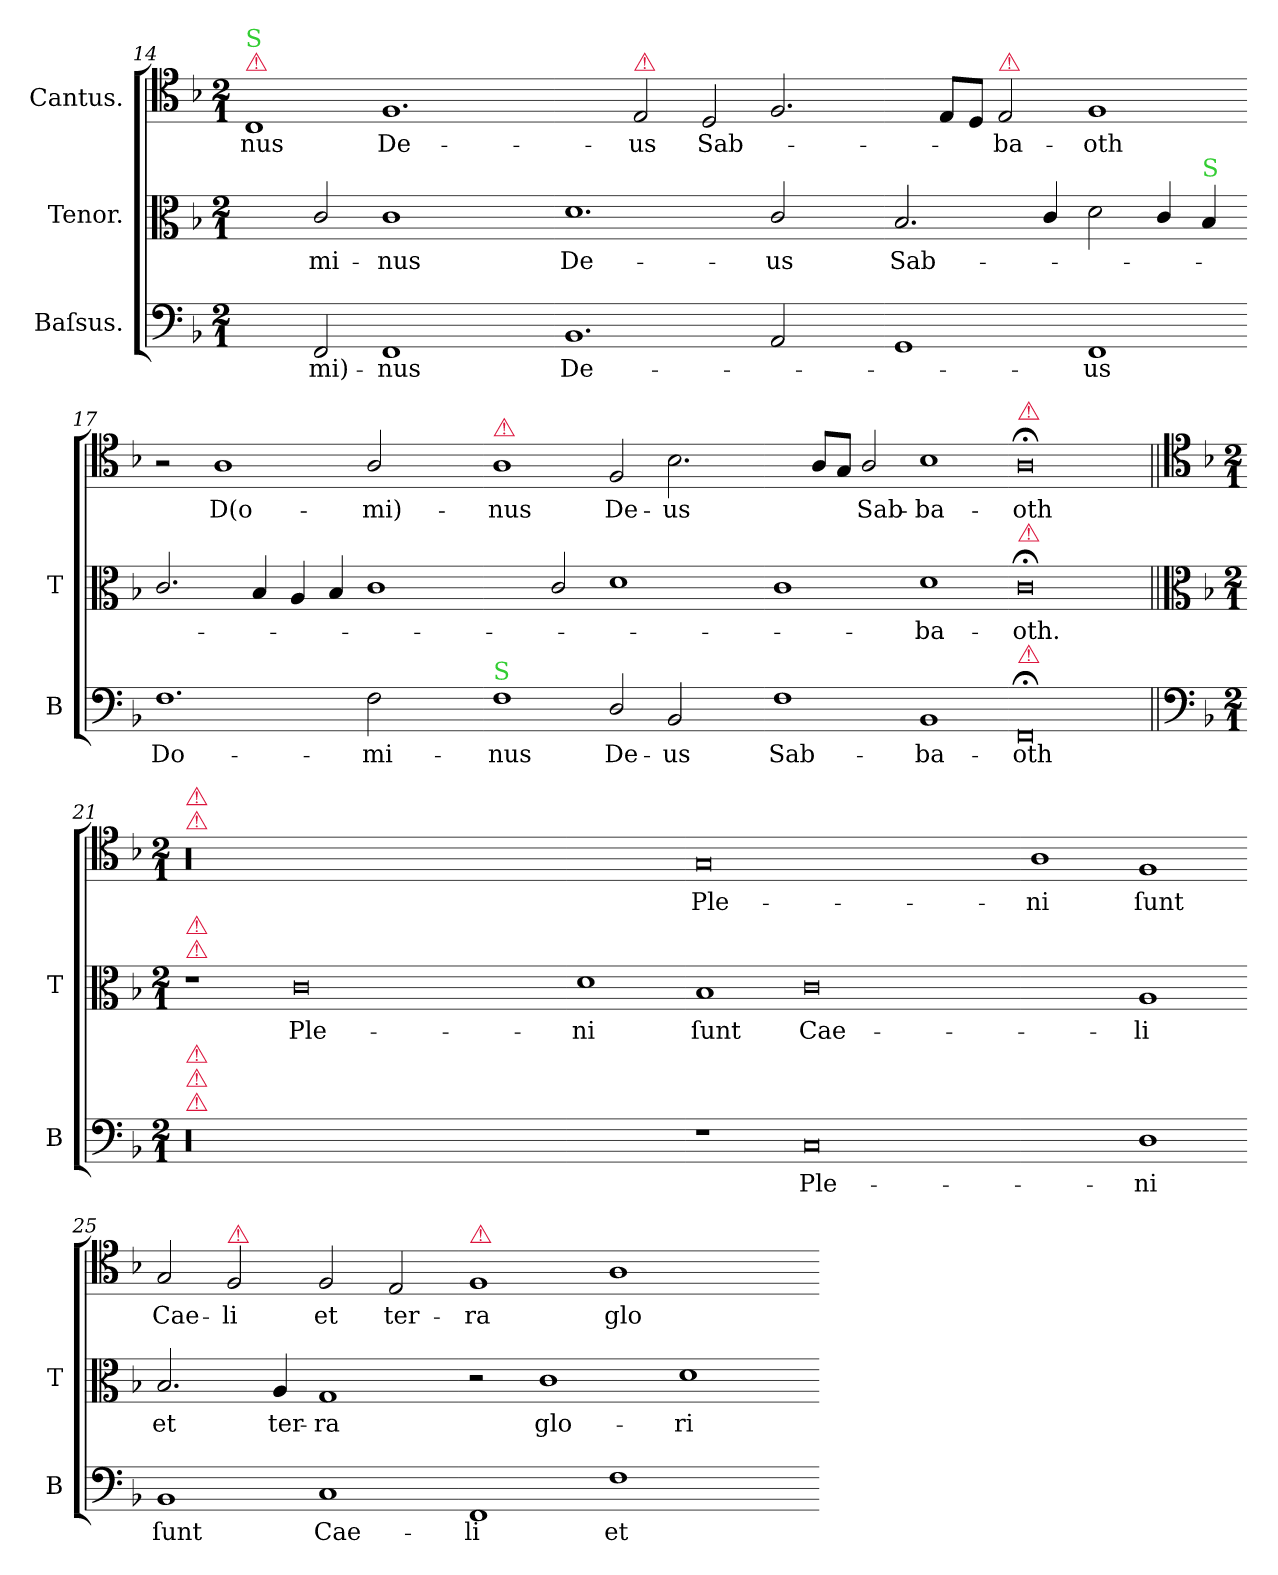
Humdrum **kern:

**kern	**text	**kern	**text	**kern	**text
*part3	*part3	*part2	*part2	*part1	*part1
*staff3	*staff3	*staff2	*staff2	*staff1	*staff1
*I"Baſsus.	*	*I"Tenor.	*	*I"Cantus.	*
*I'B	*	*I'T	*	*	*
*clefF4	*	*clefC3	*	*clefC4	*
*k[b-]	*	*k[b-]	*	*k[b-]	*
*M2/1	*	*M2/1	*	*M2/1	*
=14	=14	=14	=14	=14	=14
!	!	!	!	!LO:TX:a:color=crimson:t=⚠	!
!	!	!	!	!LO:TX:a:color=limegreen:t=S	!
2ryy	.	2ryy	.	1C	-nus
2FF/	-mi)-	2c/	-mi-	.	.
1FF	-nus	1c	-nus	1.F	De-
2ryy	.	2ryy	.	.	.
=15-	=15-	=15-	=15-	=15-	=15-
1.BB-	De-	1.d	De-	2ryy	.
!	!	!	!	!LO:TX:a:color=crimson:t=⚠	!
.	.	.	.	2E/	-us
.	.	.	.	2D/	Sab-
2AA/	.	2c/	-us	2.F/	.
4ryy	.	4ryy	.	.	.
=16-	=16-	=16-	=16-	=16-	=16-
1GG	.	2.B-/	Sab-	4ryy	.
.	.	.	.	8E/L	.
.	.	.	.	8D/J	.
!	!	!	!	!LO:TX:a:color=crimson:t=⚠	!
.	.	.	.	2E/	-ba-
.	.	4c/	.	.	.
1FF	-us	2d\	.	1F	-oth
.	.	4c/	.	.	.
!	!	!LO:TX:a:color=limegreen:t=S	!	!	!
.	.	4B-/	.	.	.
=17-	=17-	=17-	=17-	=17-	=17-
1.F	Do-	2.c/	.	2r	.
.	.	.	.	1A	D(o-
.	.	4B-/	.	.	.
.	.	4A/	.	.	.
.	.	4B-/	.	.	.
2F\	-mi-	1c/	.	2A/	-mi)-
2ryy	.	.	.	2ryy	.
=18-	=18-	=18-	=18-	=18-	=18-
!	!	!	!	!LO:TX:a:color=crimson:t=⚠	!
!LO:TX:a:color=limegreen:t=S	!	!	!	!	!
1F	-nus	2ryy	.	1A	-nus
.	.	2c/	.	.	.
2D/	De-	1d	.	2F/	De-
2BB-/	-us	.	.	2.B-\	-us
4ryy	.	4ryy	.	.	.
=19-	=19-	=19-	=19-	=19-	=19-
1F	Sab-	1c	.	4ryy	.
.	.	.	.	8A/L	.
.	.	.	.	8G/J	.
.	.	.	.	2A/	Sab-
1BB-	-ba-	1d	-ba-	1B-	-ba-
=20-	=20-	=20-	=20-	=20-	=20-
!	!	!	!	!LO:TX:a:color=crimson:t=⚠	!
!	!	!LO:TX:a:color=crimson:t=⚠	!	!	!
!LO:TX:a:color=crimson:t=⚠	!	!	!	!	!
0FF;<;	-oth	0c;<;	-oth.	0A;<;	-oth
=21||	=21||	=21||	=21||	=21||	=21||
*clefF4	*	*clefC3	*	*clefC4	*
*k[b-]	*	*k[b-]	*	*k[b-]	*
*M2/1	*	*M2/1	*	*M2/1	*
!	!	!	!	!LO:TX:a:color=crimson:t=⚠	!
!	!	!	!	!LO:TX:a:color=crimson:t=⚠	!
!	!	!LO:TX:a:color=crimson:t=⚠	!	!	!
!	!	!LO:TX:a:color=crimson:t=⚠	!	!	!
!LO:TX:a:color=crimson:t=⚠	!	!	!	!	!
!LO:TX:a:color=crimson:t=⚠	!	!	!	!	!
!LO:TX:a:color=crimson:t=⚠	!	!	!	!	!
00r	.	1r	.	00r	.
.	.	0c	Ple-	.	.
.	.	1ryy	.	.	.
=22-	=22-	=22-	=22-	=22-	=22-
1ryy	.	1d	-ni	1ryy	.
=23-	=23-	=23-	=23-	=23-	=23-
1r	.	1B-	ſunt	0G	Ple-
0C	Ple-	0c	Cae-	.	.
.	.	.	.	1ryy	.
=24-	=24-	=24-	=24-	=24-	=24-
1ryy	.	1ryy	.	1A	-ni
1D	-ni	1A	-li	1F	ſunt
=25-	=25-	=25-	=25-	=25-	=25-
1BB-	ſunt	2.B-/	et	2G/	Cae-
!	!	!	!	!LO:TX:a:color=crimson:t=⚠	!
.	.	.	.	2F/	-li
.	.	4A/	ter-	.	.
1C	Cae-	1G	-ra	2F/	et
.	.	.	.	2E/	ter-
=26-	=26-	=26-	=26-	=26-	=26-
!	!	!	!	!LO:TX:a:color=crimson:t=⚠	!
1FF	-li	2r	.	1F	-ra
.	.	1c	glo-	.	.
1F	et	.	.	1A	glo-
.	.	1d\	-ri-	.	.
2ryy	.	.	.	2ryy	.
=-	=-	=-	=-	=-	=-
*-	*-	*-	*-	*-	*-
